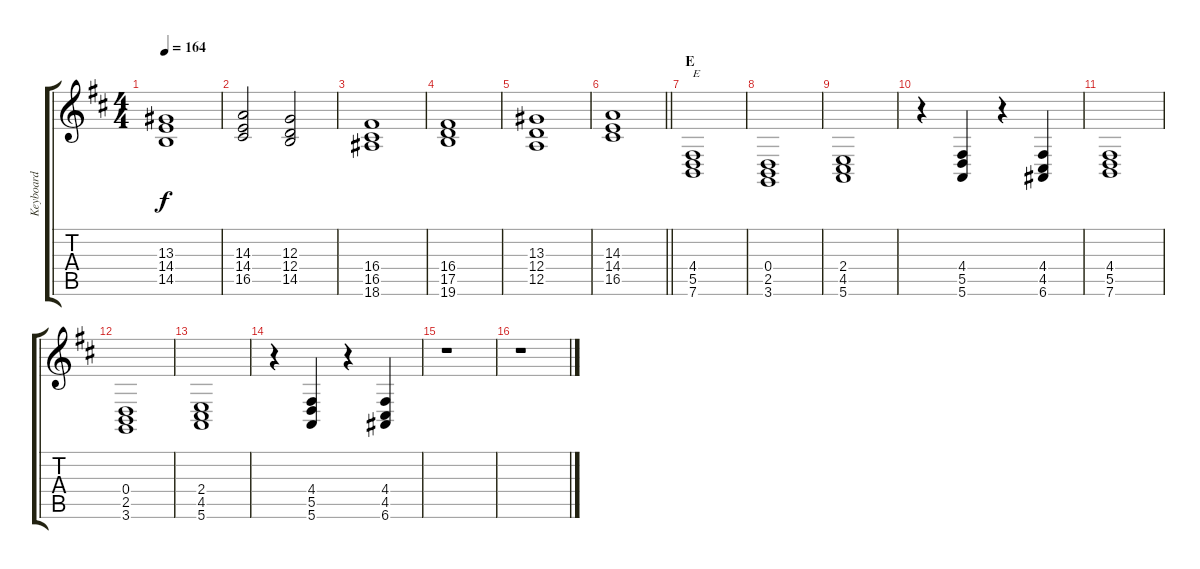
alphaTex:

\track ("Keyboard" "Keyboard") {instrument acousticgrandpiano}
\staff {score tabs}
\tuning (E4 B3 G3 D3 A2 E2) {hide}
\ts (4 4)
\tempo 164
\clef g2
\ks d
(13.3 14.4 14.5).1{dy f} |
(14.3 14.4 16.5).2 (12.3 12.4 14.5).2 |
(16.4 16.5 18.6).1 |
(16.4 17.5 19.6).1 |
(13.3 12.4 12.5).1 |
\barLineRight lightlight
(14.3 14.4 16.5).1 |
\section ("" "E")
(4.4 5.5 7.6).1{txt "E" instrument synthstrings2} |
(0.4 2.5 3.6).1 |
(2.4 4.5 5.6).1 |
r.4 (4.4 5.5 5.6).4 r.4 (4.4 4.5 6.6).4 |
(4.4 5.5 7.6).1 |
(0.4 2.5 3.6).1 |
(2.4 4.5 5.6).1 |
r.4 (4.4 5.5 5.6).4 r.4 (4.4 4.5 6.6).4 |
r.1 |
r.1
